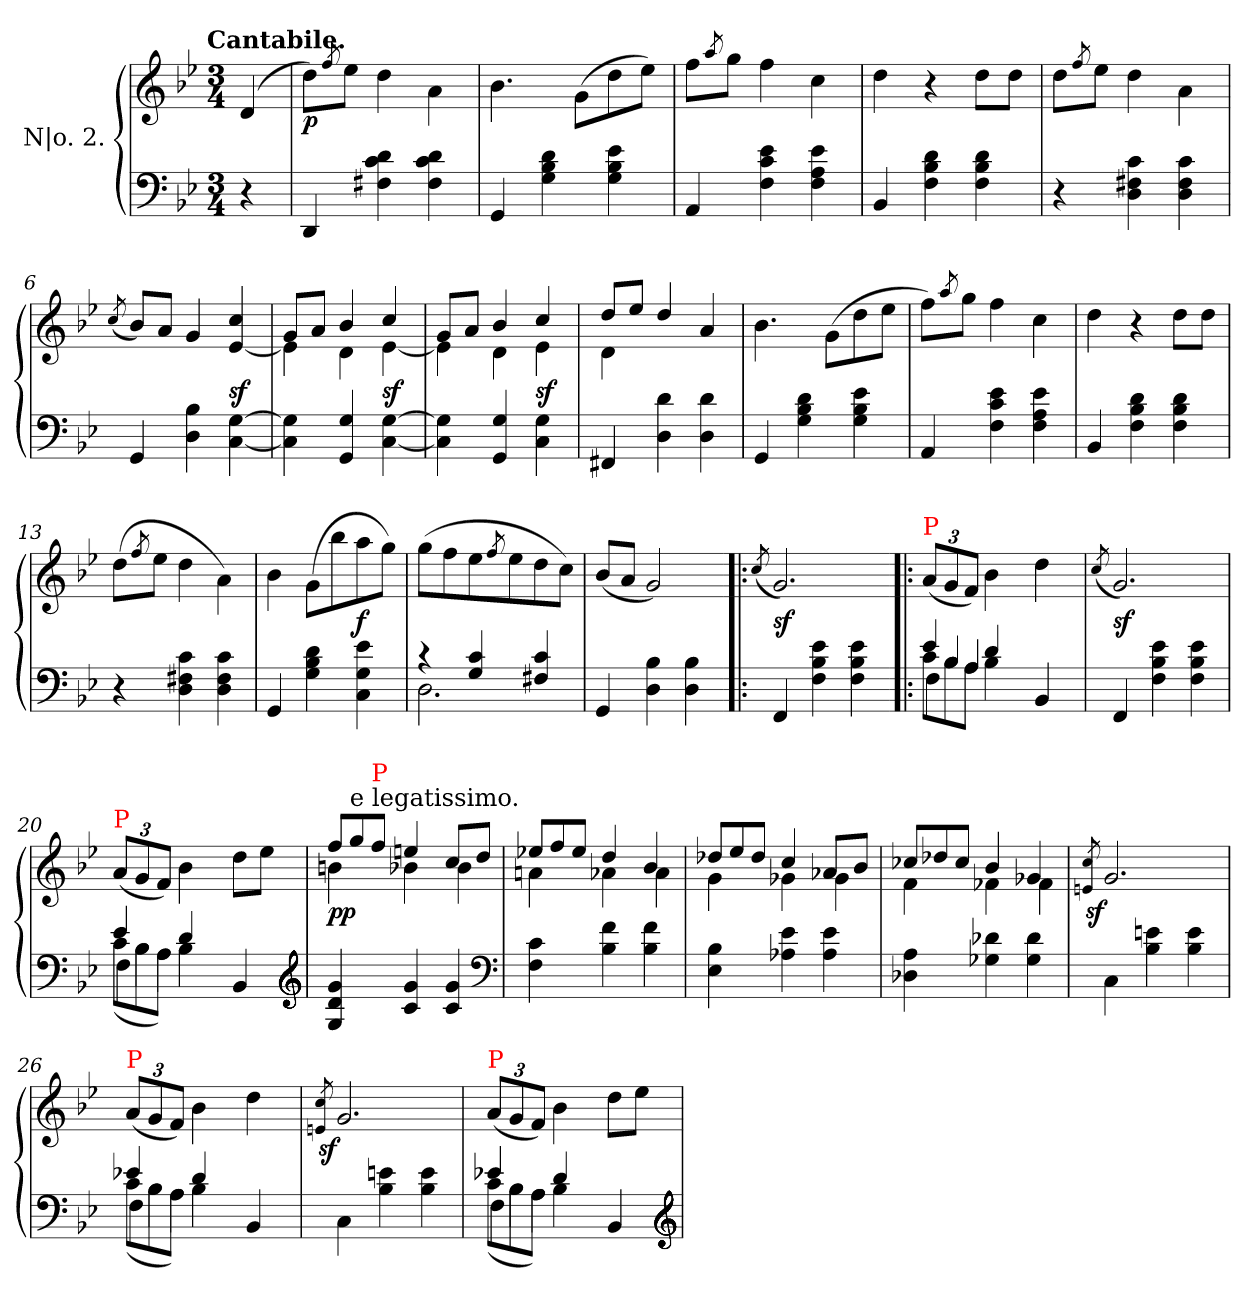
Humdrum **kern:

**kern	**kern	**dynam
*part2	*part1	*part1
*staff2	*staff1	*staff1
*	*I"N|o. 2.	*
*clefF4	*clefG2	*
*k[b-e-]	*k[b-e-]	*
!!LO:TX:omd:t=Cantabile.
*M3/4	*M3/4	*
=	=	=
4r	(>4d	.
=1	=1	=1
4DD	8ddL)	p
.	8qff/	.
.	8ee-J	.
4d 4c 4F#X	4dd	.
4d 4c 4F#	4a\	.
=2	=2	=2
4GG	4.b-	.
4d 4B- 4G	.	.
.	(>8gL	.
4e- 4B- 4G	8dd	.
.	8ee-J)	.
=3	=3	=3
4AA	8ffL	.
.	8qaa/	.
.	8ggJ	.
4e- 4c 4F	4ff	.
4e- 4A 4F	4cc	.
=4	=4	=4
4BB-	4dd	.
4d 4B- 4F	4r	.
4d 4B- 4F	8ddL	.
.	8ddJ	.
=5	=5	=5
4r	8ddL	.
.	8qff/	.
.	8ee-J	.
4c 4F#X 4D	4dd	.
4c 4F# 4D	4a\	.
=6	=6	=6
.	(<8qcc/	.
4GG	8b-L)	.
.	8aJ	.
4B- 4D	4g	.
[4G [4C	4cc [4e-	sf
=7	=7	=7
*	*^	*
4G] 4C]	8gL	4e-]	.
.	8aJ	.	.
4G 4GG	4b-	4d	.
[4G [4C	4cc	[4e-	sf
=8	=8	=8	=8
4G] 4C]	8gL	4e-]	.
.	8aJ	.	.
4G 4GG	4b-	4d	.
4G 4C	4cc	4e-	sf
=9	=9	=9	=9
4FF#X	8ddL	4d	.
.	8ee-J	.	.
4d 4D	4dd/	4ryy	.
4d 4D	4a/	4ryy	.
*	*v	*v	*
=10	=10	=10
4GG	4.b-	.
4d 4B- 4G	.	.
.	(>8gL	.
4e- 4B- 4G	8dd	.
.	8ee-J	.
=11	=11	=11
4AA	8ffL)	.
.	8qaa/	.
.	8ggJ	.
4e- 4c 4F	4ff	.
4e- 4A 4F	4cc	.
=12	=12	=12
4BB-	4dd	.
4d 4B- 4F	4r	.
4d 4B- 4F	8ddL	.
.	8ddJ	.
=13	=13	=13
4r	(>8ddL	.
.	8qff/	.
.	8ee-J	.
4c 4F#X 4D	4dd	.
4c 4F# 4D	4a\)	.
=14	=14	=14
4GG	4b-	.
4d 4B- 4G	(>8gL	.
.	8bb-	.
4e- 4G 4C	8aa	f
.	8ggJ)	.
=15	=15	=15
*^	*	*
4rc	2.D	(>8ggL	.
.	.	8ff	.
4c 4G	.	8ee-	.
.	.	8qff/	.
.	.	8ee-	.
4c 4F#X	.	8dd	.
.	.	8ccJ)	.
*v	*v	*	*
=16	=16	=16
4GG	(<8b-L	.
.	8aJ	.
4B- 4D	2g)	.
4B- 4D	.	.
=17!|:	=17!|:	=17!|:
.	(<8qcc/	.
4FF	2.g)	sf
4e- 4B- 4F	.	.
4e- 4B- 4F	.	.
=18!|:	=18!|:	=18!|:
*^	*	*
*	*^	*	*
*	*	*Xtuplet	*Xbrackettup	*
*	*^	*^	*	*
*	*	*	*	*	*	*
!	!	!	!	!	!LO:TX:a:color=red:t=P	!
4e-	6ryy	12ryy	12cL	4F\	(<12aL	.
.	.	6B-/	12B-	.	12g	.
.	4A/	.	12AJ	.	12fJ)	.
4d	.	2ryy	4B-\	4ryy	4b-	.
.	4ryy	.	.	.	.	.
4BB-	.	.	4ryy	4ryy	4dd	.
.	12ryy	.	.	.	.	.
*v	*v	*v	*v	*v	*	*
=19	=19	=19
.	(<8qcc/	.
4FF	2.g)	sf
4e- 4B- 4F	.	.
4e- 4B- 4F	.	.
=20	=20	=20
*^	*	*
*	*^	*	*
*	*	*^	*	*
*	*	*	*^	*	*
!	!	!	!	!	!LO:TX:a:color=red:t=P	!
4e-	6ryy	12ryy	(>12cL	4F\	(<12aL	.
.	.	6B-\	12B-	.	12g	.
.	4A\	.	12AJ)	.	12fJ)	.
4d	.	2ryy	4B-\	4ryy	4b-	.
.	4ryy	.	.	.	.	.
4BB-	.	.	4ryy	4ryy	8ddL	.
.	.	.	.	.	8ee-J	.
.	12ryy	.	.	.	.	.
*v	*v	*v	*v	*v	*	*
*clefG2	*	*
=21	=21	=21
*	*Xtuplet	*
*	*^	*
4g 4d 4G	12ffL	4bn	pp
!	!LO:TX:a:t=e legatissimo.	!	!
.	12gg	.	.
!	!LO:TX:a:color=red:t=P	!	!
.	12ffJ	.	.
4g 4c	4een	4b-X	.
4g 4c	8ccL	4b-	.
.	8ddJ	.	.
*clefF4	*	*	*
=22	=22	=22	=22
4c 4F	12ee-XL	4an	.
.	12ff	.	.
.	12ee-J	.	.
4f 4B-	4dd	4a-X	.
4f 4B-	4b-	4a-	.
=23	=23	=23	=23
4B- 4E-	12dd-XL	4g	.
.	12ee-	.	.
.	12dd-J	.	.
4e- 4A-X	4cc	4g-X	.
4e- 4A-	8a-XL	4g-	.
.	8b-J	.	.
=24	=24	=24	=24
4A 4D-X	12cc-XL	4f	.
.	12dd-X	.	.
.	12cc-J	.	.
4d-X 4G-X	4b-	4f-X	.
4d- 4G-	4g-X	4f-	.
*	*v	*v	*
=25	=25	=25
.	8qcc/ 8qen/	.
!	!	!LO:DY:rj
4C\	2.g	sf
4en 4B-	.	.
4e 4B-	.	.
=26	=26	=26
*^	*	*
*	*^	*	*
*	*	*^	*	*
*	*	*	*^	*	*
*	*	*	*	*	*tuplet	*
!	!	!	!	!	!LO:TX:a:color=red:t=P	!
4e-X	6ryy	12ryy	(>12cL	4F\	(<12aL	.
.	.	6B-\	12B-	.	12g	.
.	4A\	.	12AJ)	.	12fJ)	.
4d	.	2ryy	4B-\	4ryy	4b-	.
.	4ryy	.	.	.	.	.
4BB-	.	.	4ryy	4ryy	4dd	.
.	12ryy	.	.	.	.	.
*v	*v	*v	*v	*v	*	*
=27	=27	=27
.	8qcc/ 8qen/	.
!	!	!LO:DY:rj
4C\	2.g	sf
4en 4B-	.	.
4e 4B-	.	.
=28	=28	=28
*^	*	*
*	*^	*	*
*	*	*^	*	*
*	*	*	*^	*	*
!	!	!	!	!	!LO:TX:a:color=red:t=P	!
4e-X	6ryy	12ryy	(>12cL	4F\	(<12aL	.
.	.	6B-\	12B-	.	12g	.
.	4A\	.	12AJ)	.	12fJ)	.
4d	.	2ryy	4B-\	4ryy	4b-	.
.	4ryy	.	.	.	.	.
4BB-	.	.	4ryy	4ryy	8ddL	.
.	.	.	.	.	8ee-J	.
.	12ryy	.	.	.	.	.
*v	*v	*v	*v	*v	*	*
*clefG2	*	*
=	=	=
*-	*-	*-
